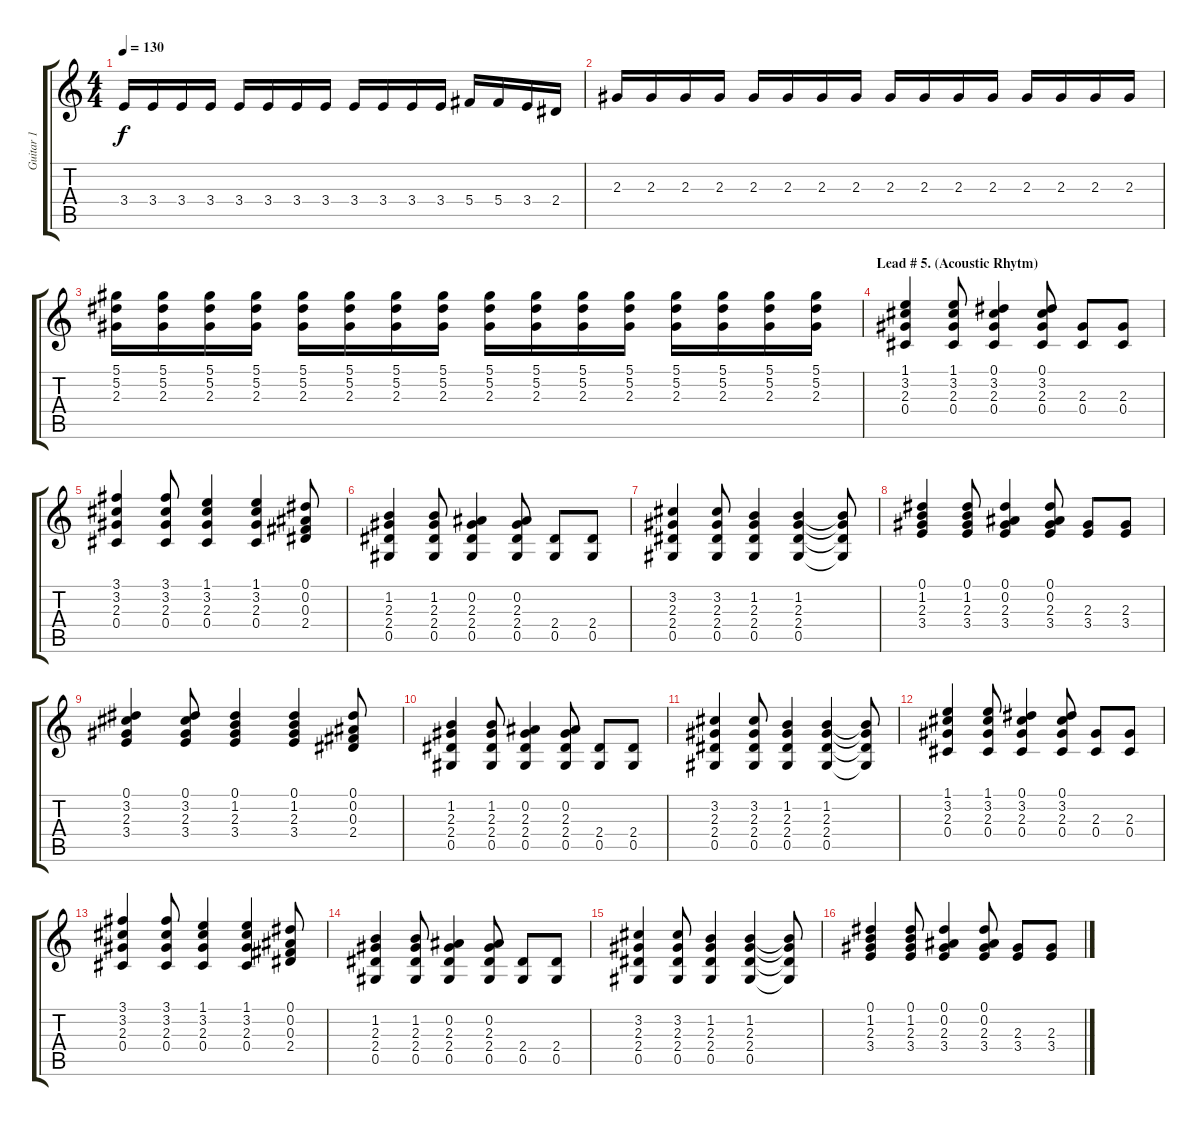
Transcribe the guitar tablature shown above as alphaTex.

\track ("Guitar 1" "Guitar 1") {instrument distortionguitar}
\staff {score tabs}
\tuning (Eb4 Bb3 Gb3 Db3 Ab2 Eb2) {hide}
\ts (4 4)
\tempo 130
\clef g2
\ks c
3.4.16{dy f} 3.4.16 3.4.16 3.4.16 3.4.16 3.4.16 3.4.16 3.4.16 3.4.16 3.4.16 3.4.16 3.4.16 5.4.16 5.4.16 3.4.16 2.4.16 |
2.3.16 2.3.16 2.3.16 2.3.16 2.3.16 2.3.16 2.3.16 2.3.16 2.3.16 2.3.16 2.3.16 2.3.16 2.3.16 2.3.16 2.3.16 2.3.16 |
(5.1 5.2 2.3).16 (5.1 5.2 2.3).16 (5.1 5.2 2.3).16 (5.1 5.2 2.3).16 (5.1 5.2 2.3).16 (5.1 5.2 2.3).16 (5.1 5.2 2.3).16 (5.1 5.2 2.3).16 (5.1 5.2 2.3).16 (5.1 5.2 2.3).16 (5.1 5.2 2.3).16 (5.1 5.2 2.3).16 (5.1 5.2 2.3).16 (5.1 5.2 2.3).16 (5.1 5.2 2.3).16 (5.1 5.2 2.3).16 |
\section ("" "Lead # 5. (Acoustic Rhytm)")
(1.1 3.2 2.3 0.4).4 (1.1 3.2 2.3 0.4).8 (0.1 3.2 2.3 0.4).4 (0.1 3.2 2.3 0.4).8 (2.3 0.4).8 (2.3 0.4).8 |
(3.1 3.2 2.3 0.4).4 (3.1 3.2 2.3 0.4).8 (1.1 3.2 2.3 0.4).4 (1.1 3.2 2.3 0.4).4 (0.1 0.2 0.3 2.4).8 |
(1.2 2.3 2.4 0.5).4 (1.2 2.3 2.4 0.5).8 (0.2 2.3 2.4 0.5).4 (0.2 2.3 2.4 0.5).8 (2.4 0.5).8 (2.4 0.5).8 |
(3.2 2.3 2.4 0.5).4 (3.2 2.3 2.4 0.5).8 (1.2 2.3 2.4 0.5).4 (1.2 2.3 2.4 0.5).4 (1.2{t} 2.3{t} 2.4{t} 0.5{t}).8 |
(0.1 1.2 2.3 3.4).4 (0.1 1.2 2.3 3.4).8 (0.1 0.2 2.3 3.4).4 (0.1 0.2 2.3 3.4).8 (2.3 3.4).8 (2.3 3.4).8 |
(0.1 3.2 2.3 3.4).4 (0.1 3.2 2.3 3.4).8 (0.1 1.2 2.3 3.4).4 (0.1 1.2 2.3 3.4).4 (0.1 0.2 0.3 2.4).8 |
(1.2 2.3 2.4 0.5).4 (1.2 2.3 2.4 0.5).8 (0.2 2.3 2.4 0.5).4 (0.2 2.3 2.4 0.5).8 (2.4 0.5).8 (2.4 0.5).8 |
(3.2 2.3 2.4 0.5).4 (3.2 2.3 2.4 0.5).8 (1.2 2.3 2.4 0.5).4 (1.2 2.3 2.4 0.5).4 (1.2{t} 2.3{t} 2.4{t} 0.5{t}).8 |
(1.1 3.2 2.3 0.4).4 (1.1 3.2 2.3 0.4).8 (0.1 3.2 2.3 0.4).4 (0.1 3.2 2.3 0.4).8 (2.3 0.4).8 (2.3 0.4).8 |
(3.1 3.2 2.3 0.4).4 (3.1 3.2 2.3 0.4).8 (1.1 3.2 2.3 0.4).4 (1.1 3.2 2.3 0.4).4 (0.1 0.2 0.3 2.4).8 |
(1.2 2.3 2.4 0.5).4 (1.2 2.3 2.4 0.5).8 (0.2 2.3 2.4 0.5).4 (0.2 2.3 2.4 0.5).8 (2.4 0.5).8 (2.4 0.5).8 |
(3.2 2.3 2.4 0.5).4 (3.2 2.3 2.4 0.5).8 (1.2 2.3 2.4 0.5).4 (1.2 2.3 2.4 0.5).4 (1.2{t} 2.3{t} 2.4{t} 0.5{t}).8 |
(0.1 1.2 2.3 3.4).4 (0.1 1.2 2.3 3.4).8 (0.1 0.2 2.3 3.4).4 (0.1 0.2 2.3 3.4).8 (2.3 3.4).8 (2.3 3.4).8
